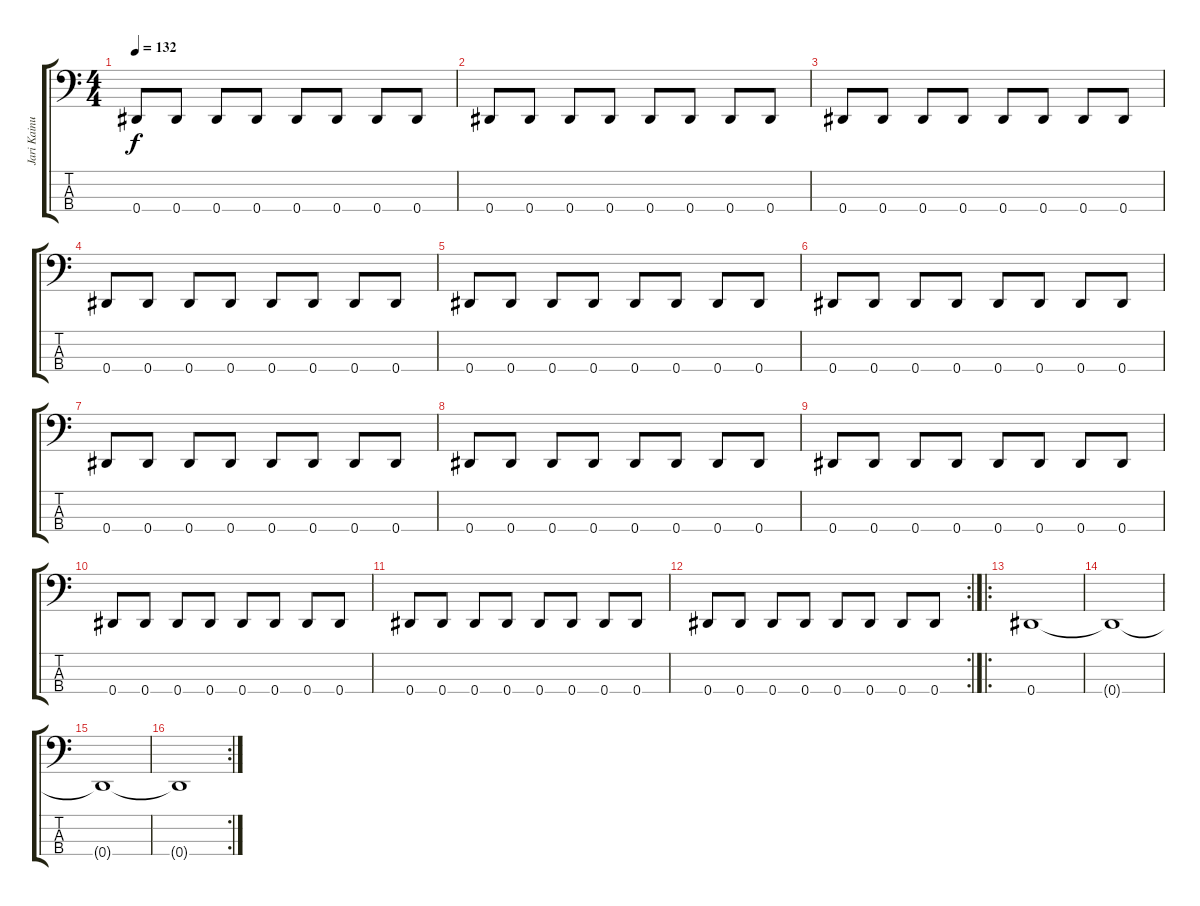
\track ("Jari Kainulainen (Bass)" "Jari Kainu") {instrument electricbassfinger}
\staff {score tabs}
\tuning (Gb2 Db2 Ab1 Eb1) {hide}
\ts (4 4)
\tempo 132
\clef f4
\ks c
0.4.8{dy f} 0.4.8 0.4.8 0.4.8 0.4.8 0.4.8 0.4.8 0.4.8 |
0.4.8 0.4.8 0.4.8 0.4.8 0.4.8 0.4.8 0.4.8 0.4.8 |
0.4.8 0.4.8 0.4.8 0.4.8 0.4.8 0.4.8 0.4.8 0.4.8 |
0.4.8 0.4.8 0.4.8 0.4.8 0.4.8 0.4.8 0.4.8 0.4.8 |
0.4.8 0.4.8 0.4.8 0.4.8 0.4.8 0.4.8 0.4.8 0.4.8 |
0.4.8 0.4.8 0.4.8 0.4.8 0.4.8 0.4.8 0.4.8 0.4.8 |
0.4.8 0.4.8 0.4.8 0.4.8 0.4.8 0.4.8 0.4.8 0.4.8 |
0.4.8 0.4.8 0.4.8 0.4.8 0.4.8 0.4.8 0.4.8 0.4.8 |
0.4.8 0.4.8 0.4.8 0.4.8 0.4.8 0.4.8 0.4.8 0.4.8 |
0.4.8 0.4.8 0.4.8 0.4.8 0.4.8 0.4.8 0.4.8 0.4.8 |
0.4.8 0.4.8 0.4.8 0.4.8 0.4.8 0.4.8 0.4.8 0.4.8 |
\rc 2
0.4.8 0.4.8 0.4.8 0.4.8 0.4.8 0.4.8 0.4.8 0.4.8 |
\ro
0.4.1 |
0.4{t}.1 |
0.4{t}.1 |
\rc 2
0.4{t}.1
